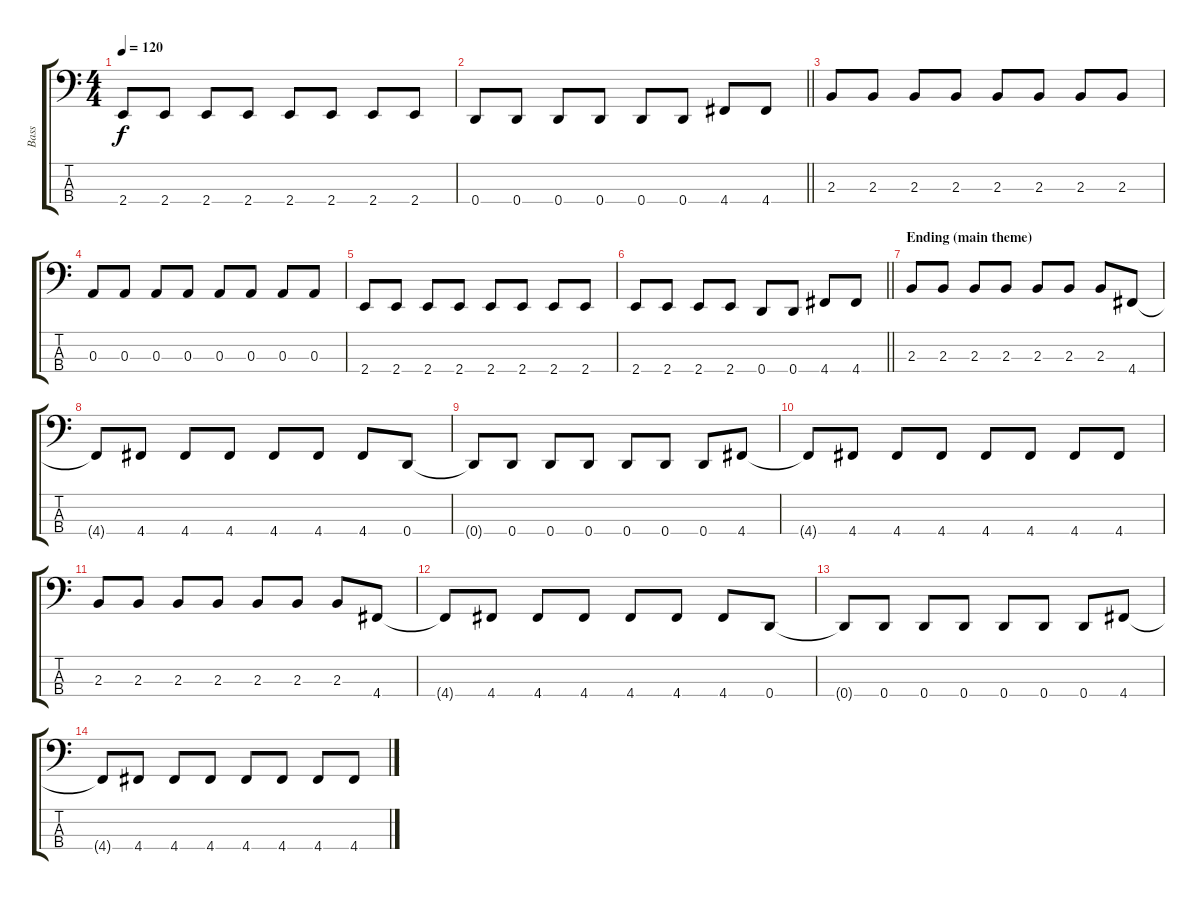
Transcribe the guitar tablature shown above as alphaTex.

\track ("Bass" "Bass") {instrument electricbasspick}
\staff {score tabs}
\tuning (G2 D2 A1 D1) {hide}
\ts (4 4)
\tempo 120
\clef f4
\ks c
2.4.8{dy f} 2.4.8 2.4.8 2.4.8 2.4.8 2.4.8 2.4.8 2.4.8 |
\barLineRight lightlight
0.4.8 0.4.8 0.4.8 0.4.8 0.4.8 0.4.8 4.4.8 4.4.8 |
2.3.8 2.3.8 2.3.8 2.3.8 2.3.8 2.3.8 2.3.8 2.3.8 |
0.3.8 0.3.8 0.3.8 0.3.8 0.3.8 0.3.8 0.3.8 0.3.8 |
2.4.8 2.4.8 2.4.8 2.4.8 2.4.8 2.4.8 2.4.8 2.4.8 |
\barLineRight lightlight
2.4.8 2.4.8 2.4.8 2.4.8 0.4.8 0.4.8 4.4.8 4.4.8 |
\section ("" "Ending (main theme)")
2.3.8 2.3.8 2.3.8 2.3.8 2.3.8 2.3.8 2.3.8 4.4.8 |
4.4{t}.8 4.4.8 4.4.8 4.4.8 4.4.8 4.4.8 4.4.8 0.4.8 |
0.4{t}.8 0.4.8 0.4.8 0.4.8 0.4.8 0.4.8 0.4.8 4.4.8 |
4.4{t}.8 4.4.8 4.4.8 4.4.8 4.4.8 4.4.8 4.4.8 4.4.8 |
2.3.8 2.3.8 2.3.8 2.3.8 2.3.8 2.3.8 2.3.8 4.4.8 |
4.4{t}.8 4.4.8 4.4.8 4.4.8 4.4.8 4.4.8 4.4.8 0.4.8 |
0.4{t}.8 0.4.8 0.4.8 0.4.8 0.4.8 0.4.8 0.4.8 4.4.8 |
4.4{t}.8 4.4.8 4.4.8 4.4.8 4.4.8 4.4.8 4.4.8 4.4.8
